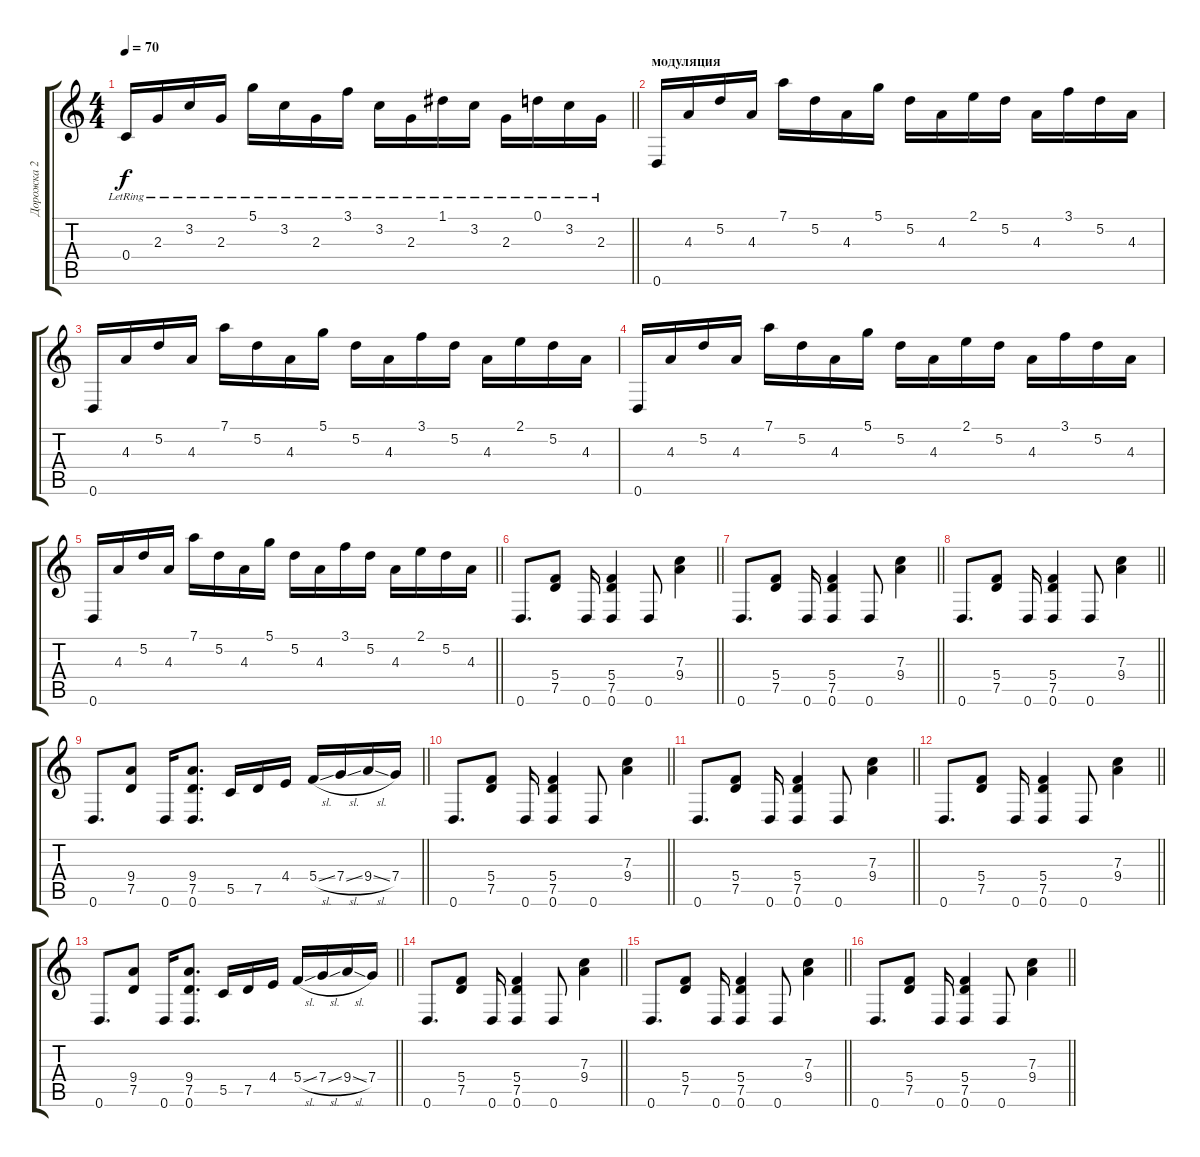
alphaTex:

\track ("Дорожка 2" "Дорожка 2") {instrument acousticguitarsteel}
\staff {score tabs}
\tuning (D4 A3 F3 C3 G2 D2) {hide}
\ts (4 4)
\tempo 70
\clef g2
\barLineRight lightlight
\ks c
0.4{lr}.16{dy f} 2.3{lr}.16 3.2{lr}.16 2.3{lr}.16 5.1{lr}.16 3.2{lr}.16 2.3{lr}.16 3.1{lr}.16 3.2{lr}.16 2.3{lr}.16 1.1{lr}.16 3.2{lr}.16 2.3{lr}.16 0.1{lr}.16 3.2{lr}.16 2.3{lr}.16 |
\section ("" "модуляция")
0.6.16 4.3.16 5.2.16 4.3.16 7.1.16 5.2.16 4.3.16 5.1.16 5.2.16 4.3.16 2.1.16 5.2.16 4.3.16 3.1.16 5.2.16 4.3.16 |
0.6.16 4.3.16 5.2.16 4.3.16 7.1.16 5.2.16 4.3.16 5.1.16 5.2.16 4.3.16 3.1.16 5.2.16 4.3.16 2.1.16 5.2.16 4.3.16 |
0.6.16 4.3.16 5.2.16 4.3.16 7.1.16 5.2.16 4.3.16 5.1.16 5.2.16 4.3.16 2.1.16 5.2.16 4.3.16 3.1.16 5.2.16 4.3.16 |
\barLineRight lightlight
0.6.16 4.3.16 5.2.16 4.3.16 7.1.16 5.2.16 4.3.16 5.1.16 5.2.16 4.3.16 3.1.16 5.2.16 4.3.16 2.1.16 5.2.16 4.3.16 |
\barLineRight lightlight
0.6.8{d} (5.4 7.5).8 0.6.16 (5.4 7.5 0.6).4 0.6.8 (7.3 9.4).4 |
\barLineRight lightlight
0.6.8{d} (5.4 7.5).8 0.6.16 (5.4 7.5 0.6).4 0.6.8 (7.3 9.4).4 |
\barLineRight lightlight
0.6.8{d} (5.4 7.5).8 0.6.16 (5.4 7.5 0.6).4 0.6.8 (7.3 9.4).4 |
\barLineRight lightlight
0.6.8{d} (9.4 7.5).8 0.6.16 (9.4 7.5 0.6).8{d} 5.5.16 7.5.16 4.4.16 5.4{sl}.16 7.4{sl}.16 9.4{sl}.16 7.4.16 |
\barLineRight lightlight
0.6.8{d} (5.4 7.5).8 0.6.16 (5.4 7.5 0.6).4 0.6.8 (7.3 9.4).4 |
\barLineRight lightlight
0.6.8{d} (5.4 7.5).8 0.6.16 (5.4 7.5 0.6).4 0.6.8 (7.3 9.4).4 |
\barLineRight lightlight
0.6.8{d} (5.4 7.5).8 0.6.16 (5.4 7.5 0.6).4 0.6.8 (7.3 9.4).4 |
\barLineRight lightlight
0.6.8{d} (9.4 7.5).8 0.6.16 (9.4 7.5 0.6).8{d} 5.5.16 7.5.16 4.4.16 5.4{sl}.16 7.4{sl}.16 9.4{sl}.16 7.4.16 |
\barLineRight lightlight
0.6.8{d} (5.4 7.5).8 0.6.16 (5.4 7.5 0.6).4 0.6.8 (7.3 9.4).4 |
\barLineRight lightlight
0.6.8{d} (5.4 7.5).8 0.6.16 (5.4 7.5 0.6).4 0.6.8 (7.3 9.4).4 |
\barLineRight lightlight
0.6.8{d} (5.4 7.5).8 0.6.16 (5.4 7.5 0.6).4 0.6.8 (7.3 9.4).4
